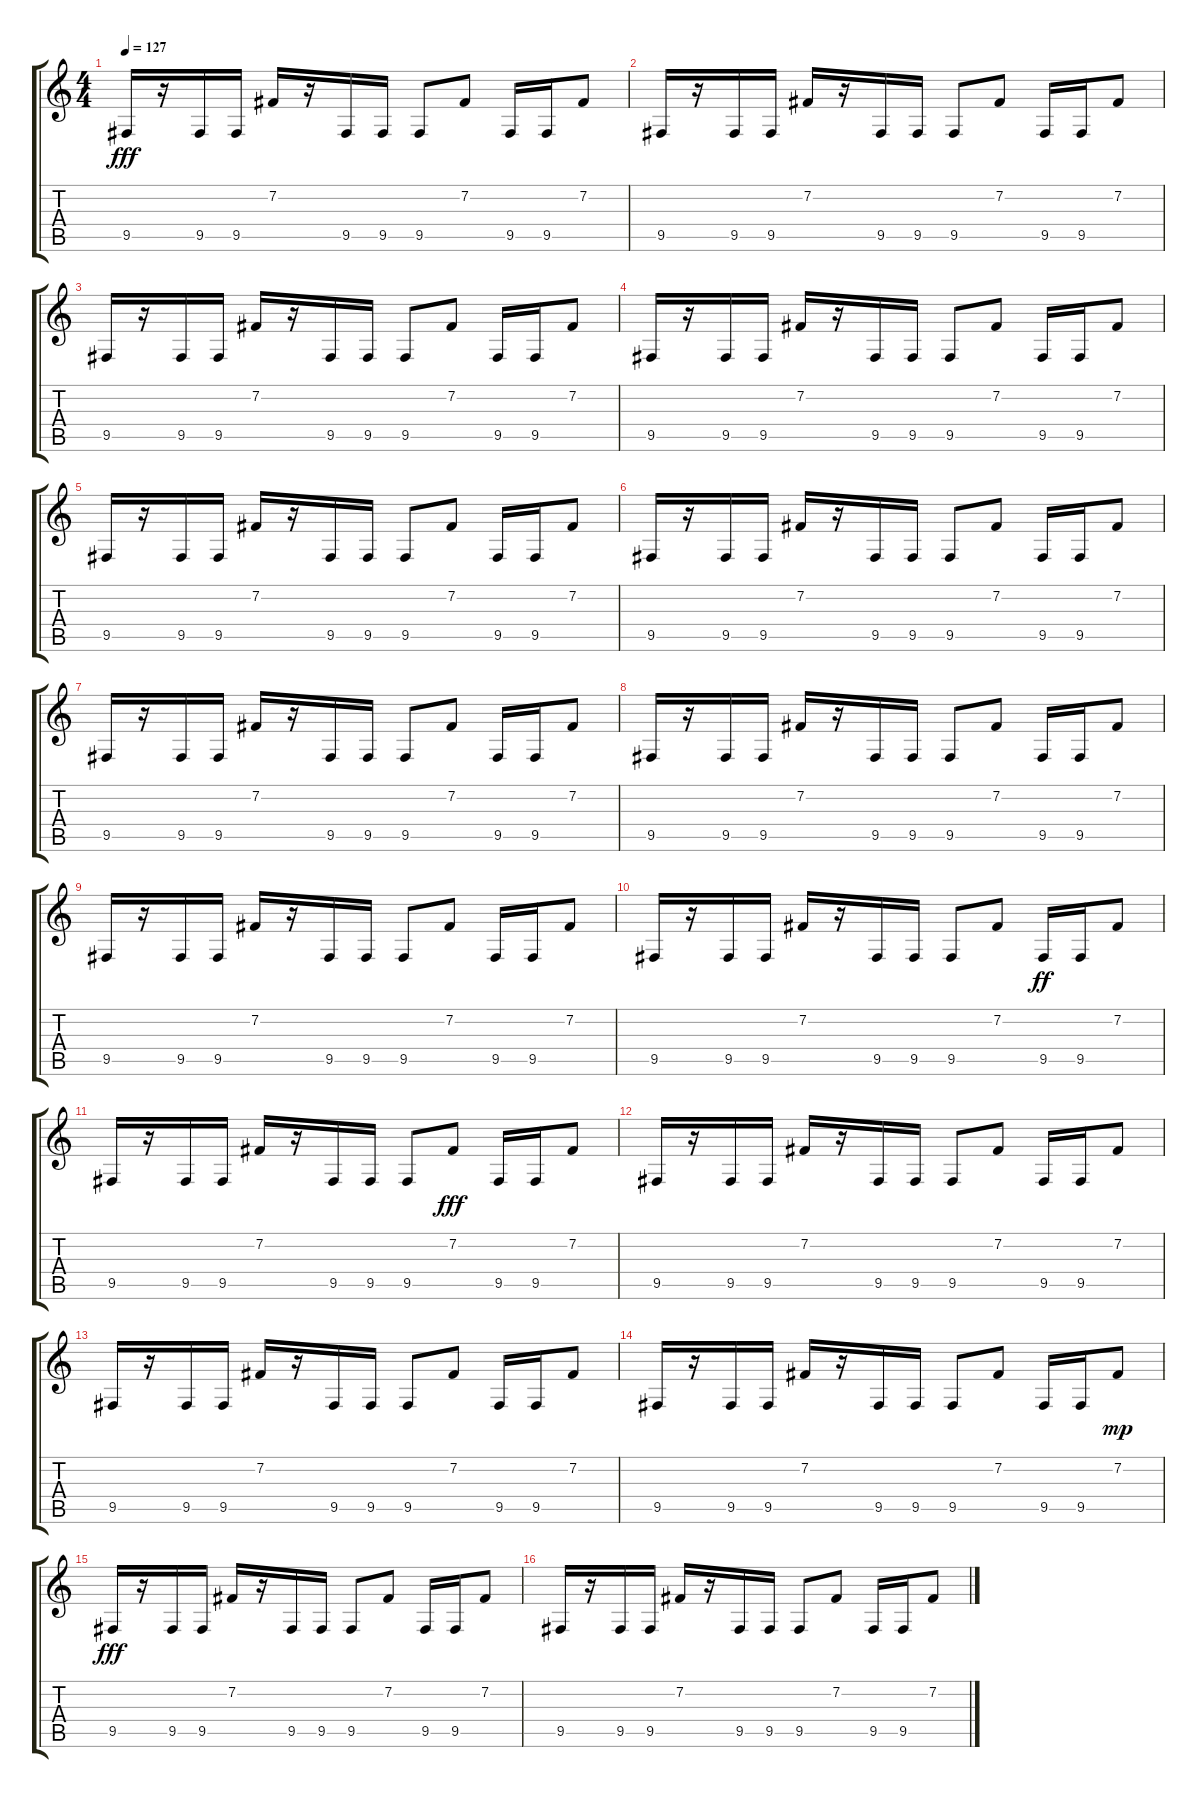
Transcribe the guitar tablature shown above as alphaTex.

\track "" {instrument tremolostrings}
\staff {score tabs}
\tuning (E4 B3 G3 D3 A2 E2) {hide}
\ts (4 4)
\tempo 127
\clef g2
\ks c
9.5.16{dy fff} r.16 9.5.16 9.5.16 7.2.16 r.16 9.5.16 9.5.16 9.5.8 7.2.8 9.5.16 9.5.16 7.2.8 |
9.5.16 r.16 9.5.16 9.5.16 7.2.16 r.16 9.5.16 9.5.16 9.5.8 7.2.8 9.5.16 9.5.16 7.2.8 |
9.5.16 r.16 9.5.16 9.5.16 7.2.16 r.16 9.5.16 9.5.16 9.5.8 7.2.8 9.5.16 9.5.16 7.2.8 |
9.5.16 r.16 9.5.16 9.5.16 7.2.16 r.16 9.5.16 9.5.16 9.5.8 7.2.8 9.5.16 9.5.16 7.2.8 |
9.5.16 r.16 9.5.16 9.5.16 7.2.16 r.16 9.5.16 9.5.16 9.5.8 7.2.8 9.5.16 9.5.16 7.2.8 |
9.5.16 r.16 9.5.16 9.5.16 7.2.16 r.16 9.5.16 9.5.16 9.5.8 7.2.8 9.5.16 9.5.16 7.2.8 |
9.5.16 r.16 9.5.16 9.5.16 7.2.16 r.16 9.5.16 9.5.16 9.5.8 7.2.8 9.5.16 9.5.16 7.2.8 |
9.5.16 r.16 9.5.16 9.5.16 7.2.16 r.16 9.5.16 9.5.16 9.5.8 7.2.8 9.5.16 9.5.16 7.2.8 |
9.5.16 r.16 9.5.16 9.5.16 7.2.16 r.16 9.5.16 9.5.16 9.5.8 7.2.8 9.5.16 9.5.16 7.2.8 |
9.5.16 r.16 9.5.16 9.5.16 7.2.16 r.16 9.5.16 9.5.16 9.5.8 7.2.8 9.5.16{dy ff} 9.5.16 7.2.8 |
9.5.16 r.16 9.5.16 9.5.16 7.2.16 r.16 9.5.16 9.5.16 9.5.8 7.2.8{dy fff} 9.5.16 9.5.16 7.2.8 |
9.5.16 r.16 9.5.16 9.5.16 7.2.16 r.16 9.5.16 9.5.16 9.5.8 7.2.8 9.5.16 9.5.16 7.2.8 |
9.5.16 r.16 9.5.16 9.5.16 7.2.16 r.16 9.5.16 9.5.16 9.5.8 7.2.8 9.5.16 9.5.16 7.2.8 |
9.5.16 r.16 9.5.16 9.5.16 7.2.16 r.16 9.5.16 9.5.16 9.5.8 7.2.8 9.5.16 9.5.16 7.2.8{dy mp} |
9.5.16{dy fff} r.16 9.5.16 9.5.16 7.2.16 r.16 9.5.16 9.5.16 9.5.8 7.2.8 9.5.16 9.5.16 7.2.8 |
9.5.16 r.16 9.5.16 9.5.16 7.2.16 r.16 9.5.16 9.5.16 9.5.8 7.2.8 9.5.16 9.5.16 7.2.8
